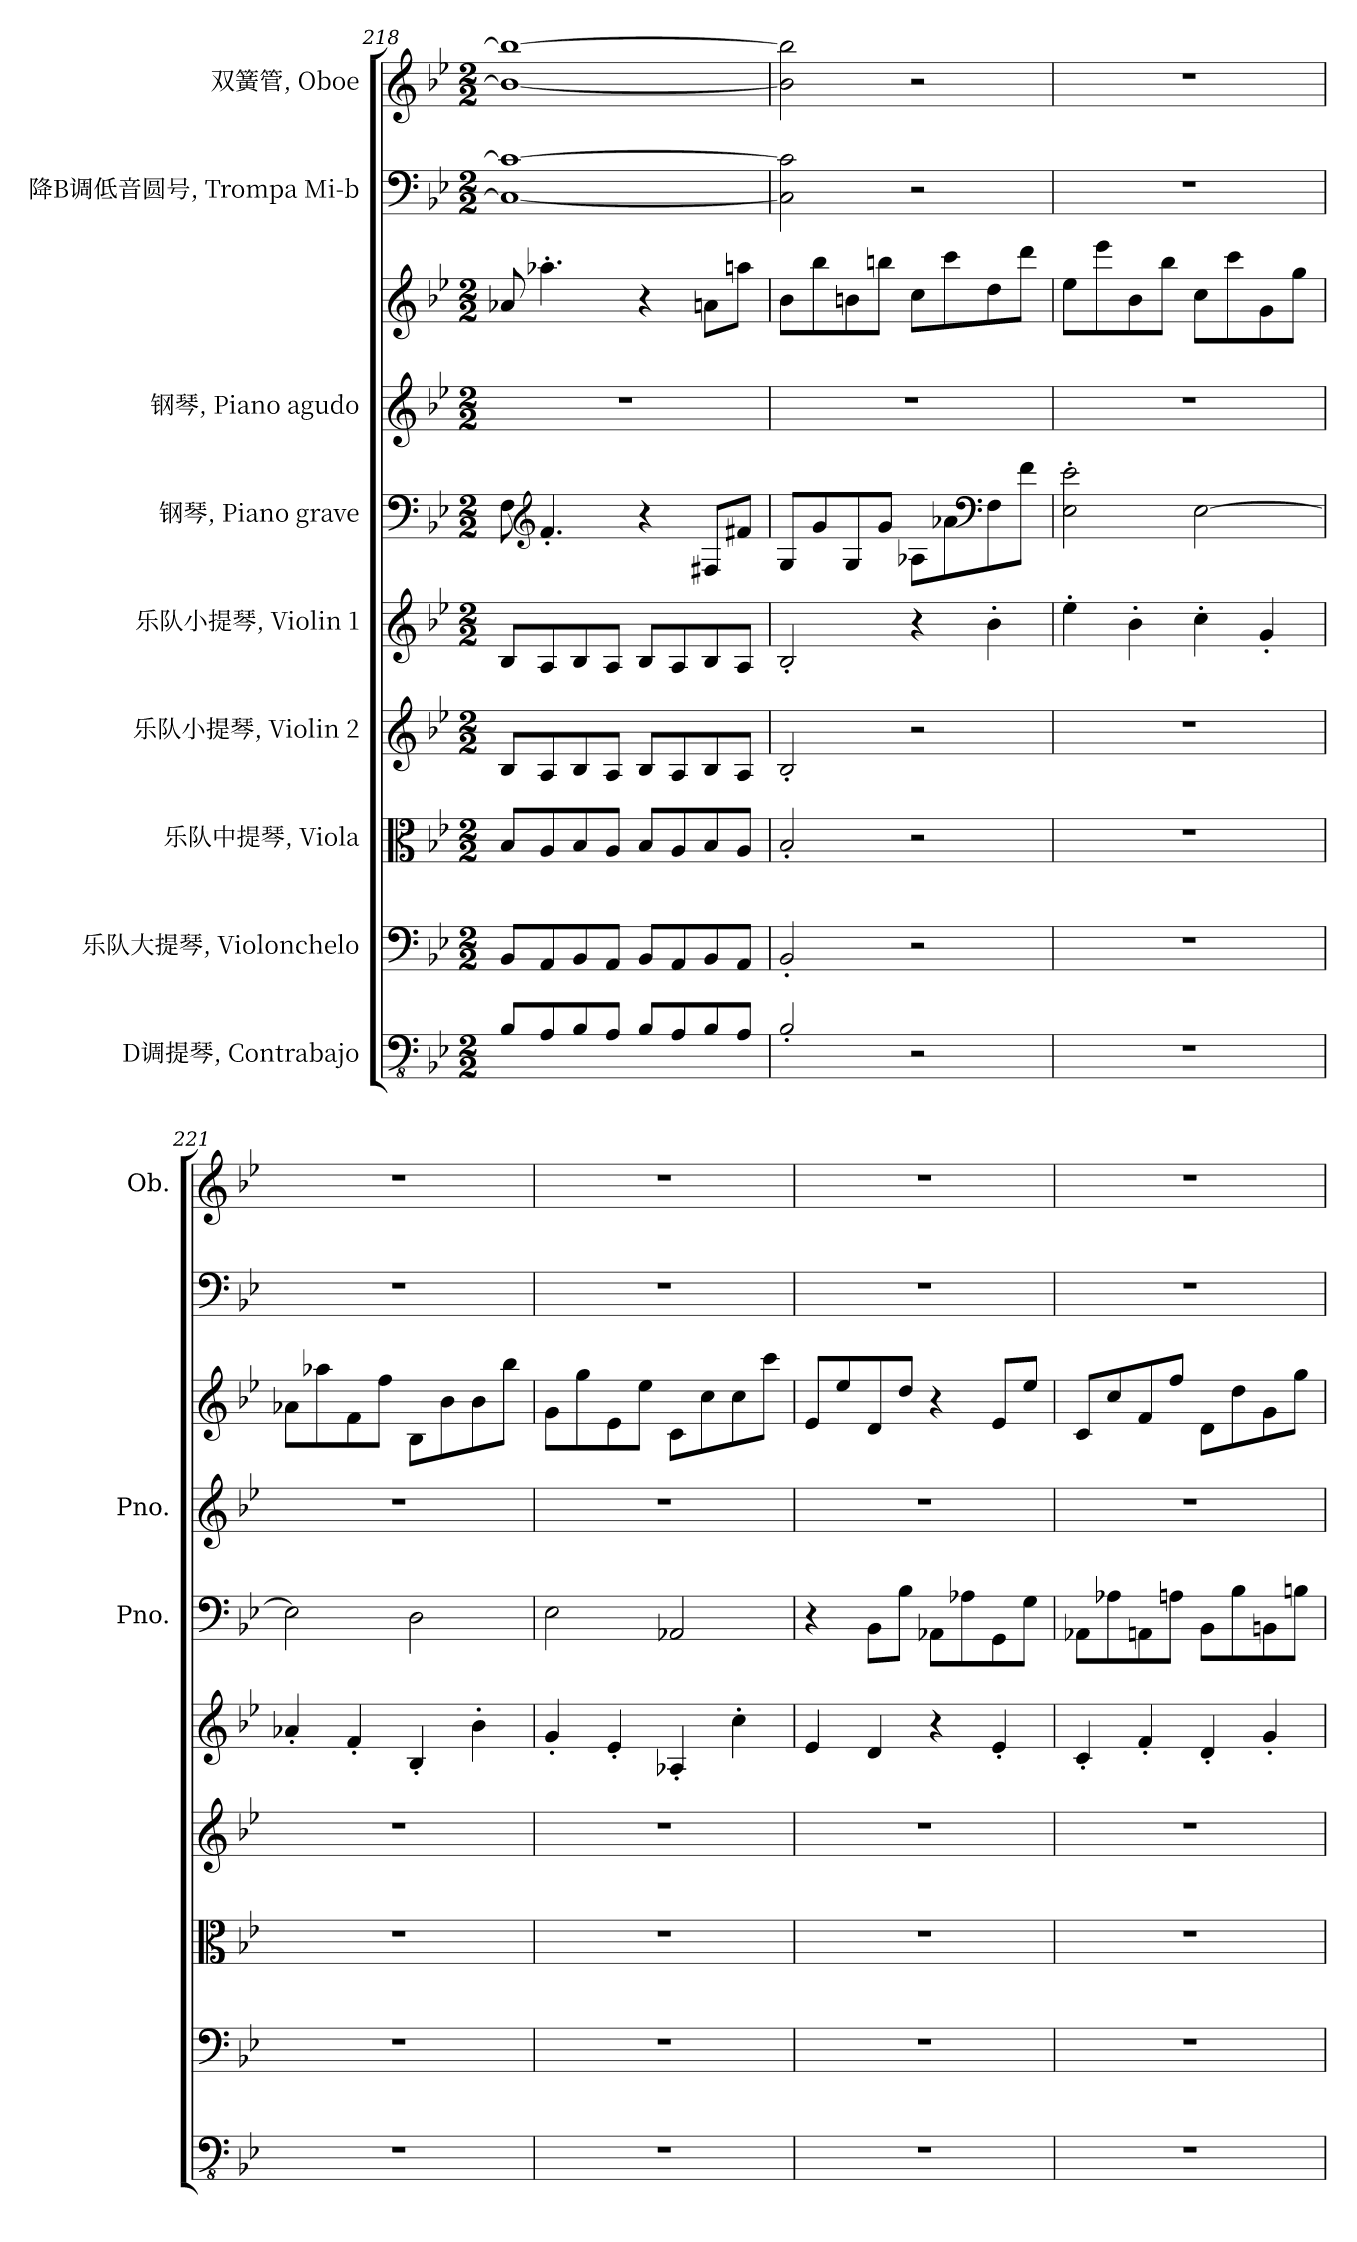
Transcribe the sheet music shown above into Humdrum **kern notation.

**kern	**kern	**kern	**kern	**kern	**kern	**kern	**kern	**kern	**kern
*part9	*part8	*part7	*part6	*part5	*part4	*part3	*part3	*part2	*part1
*staff10	*staff9	*staff8	*staff7	*staff6	*staff5	*staff4	*staff3	*staff2	*staff1
*I"D调提琴, Contrabajo	*I"乐队大提琴, Violonchelo	*I"乐队中提琴, Viola	*I"乐队小提琴, Violin 2	*I"乐队小提琴, Violin 1	*I"钢琴, Piano grave	*I"钢琴, Piano agudo	*	*I"降B调低音圆号, Trompa Mi-b	*I"双簧管, Oboe
*	*	*	*	*	*I'Pno.	*I'Pno.	*	*	*I'Ob.
!!LO:PB:g=z
*clefFv4	*clefF4	*clefC3	*clefG2	*clefG2	*clefF4	*clefG2	*clefG2	*clefF4	*clefG2
*ITrd7c12	*	*	*	*	*	*	*	*ITrd1c2	*
*k[b-e-]	*k[b-e-]	*k[b-e-]	*k[b-e-]	*k[b-e-]	*k[b-e-]	*k[b-e-]	*k[b-e-]	*k[b-e-a-d-]	*k[b-e-]
*M2/2	*M2/2	*M2/2	*M2/2	*M2/2	*M2/2	*M2/2	*M2/2	*M2/2	*M2/2
=218	=218	=218	=218	=218	=218	=218	=218	=218	=218
8BBB-/L	8BB-/L	8B-/L	8B-/L	8B-/L	8F\	1r	8a-X/	1BB-_ 1B-_	1b-_ 1bb-_
*	*	*	*	*	*clefG2	*	*	*	*
8AAA/	8AA/	8A/	8A/	8A/	4.f'/	.	4.aa-X'\	.	.
8BBB-/	8BB-/	8B-/	8B-/	8B-/	.	.	.	.	.
8AAA/J	8AA/J	8A/J	8A/J	8A/J	.	.	.	.	.
8BBB-/L	8BB-/L	8B-/L	8B-/L	8B-/L	4r	.	4r	.	.
8AAA/	8AA/	8A/	8A/	8A/	.	.	.	.	.
8BBB-/	8BB-/	8B-/	8B-/	8B-/	8F#X/L	.	8an\L	.	.
8AAA/J	8AA/J	8A/J	8A/J	8A/J	8f#X/J	.	8aan\J	.	.
=219	=219	=219	=219	=219	=219	=219	=219	=219	=219
2BBB-'/	2BB-'/	2B-'/	2B-'/	2B-'/	8G/L	1r	8b-\L	2BB-\] 2B-\]	2b-\] 2bb-\]
.	.	.	.	.	8g/	.	8bb-\	.	.
.	.	.	.	.	8G/	.	8bn\	.	.
.	.	.	.	.	8g/J	.	8bbn\J	.	.
2r	2r	2r	2r	4r	8A-X\L	.	8cc\L	2r	2r
.	.	.	.	.	8a-X\	.	8ccc\	.	.
*	*	*	*	*	*clefF4	*	*	*	*
.	.	.	.	4b-'\	8F\	.	8dd\	.	.
.	.	.	.	.	8f\J	.	8ddd\J	.	.
=220	=220	=220	=220	=220	=220	=220	=220	=220	=220
1r	1r	1r	1r	4ee-'\	2E-\' 2e-\'	1r	8ee-\L	1r	1r
.	.	.	.	.	.	.	8eee-\	.	.
.	.	.	.	4b-'\	.	.	8b-\	.	.
.	.	.	.	.	.	.	8bb-\J	.	.
.	.	.	.	4cc'\	[2E-\	.	8cc\L	.	.
.	.	.	.	.	.	.	8ccc\	.	.
.	.	.	.	4g'/	.	.	8g\	.	.
.	.	.	.	.	.	.	8gg\J	.	.
!!LO:PB:g=z
=221	=221	=221	=221	=221	=221	=221	=221	=221	=221
1r	1r	1r	1r	4a-X'/	2E-\]	1r	8a-X\L	1r	1r
.	.	.	.	.	.	.	8aa-X\	.	.
.	.	.	.	4f'/	.	.	8f\	.	.
.	.	.	.	.	.	.	8ff\J	.	.
.	.	.	.	4B-'/	2D\	.	8B-\L	.	.
.	.	.	.	.	.	.	8b-\	.	.
.	.	.	.	4b-'\	.	.	8b-\	.	.
.	.	.	.	.	.	.	8bb-\J	.	.
=222	=222	=222	=222	=222	=222	=222	=222	=222	=222
1r	1r	1r	1r	4g'/	2E-\	1r	8g\L	1r	1r
.	.	.	.	.	.	.	8gg\	.	.
.	.	.	.	4e-'/	.	.	8e-\	.	.
.	.	.	.	.	.	.	8ee-\J	.	.
.	.	.	.	4A-X'/	2AA-X/	.	8c\L	.	.
.	.	.	.	.	.	.	8cc\	.	.
.	.	.	.	4cc'\	.	.	8cc\	.	.
.	.	.	.	.	.	.	8ccc\J	.	.
=223	=223	=223	=223	=223	=223	=223	=223	=223	=223
*	*	*	*	*	*	*	*	*	*MM205
1r	1r	1r	1r	4e-/	4r	1r	8e-/L	1r	1r
.	.	.	.	.	.	.	8ee-/	.	.
.	.	.	.	4d/	8BB-\L	.	8d/	.	.
.	.	.	.	.	8B-\J	.	8dd/J	.	.
.	.	.	.	4r	8AA-X\L	.	4r	.	.
.	.	.	.	.	8A-X\	.	.	.	.
.	.	.	.	4e-'/	8GG\	.	8e-/L	.	.
.	.	.	.	.	8G\J	.	8ee-/J	.	.
=224	=224	=224	=224	=224	=224	=224	=224	=224	=224
1r	1r	1r	1r	4c'/	8AA-X\L	1r	8c/L	1r	1r
.	.	.	.	.	8A-X\	.	8cc/	.	.
.	.	.	.	4f'/	8AAn\	.	8f/	.	.
.	.	.	.	.	8An\J	.	8ff/J	.	.
.	.	.	.	4d'/	8BB-\L	.	8d\L	.	.
.	.	.	.	.	8B-\	.	8dd\	.	.
.	.	.	.	4g'/	8BBn\	.	8g\	.	.
.	.	.	.	.	8Bn\J	.	8gg\J	.	.
=	=	=	=	=	=	=	=	=	=
*-	*-	*-	*-	*-	*-	*-	*-	*-	*-
